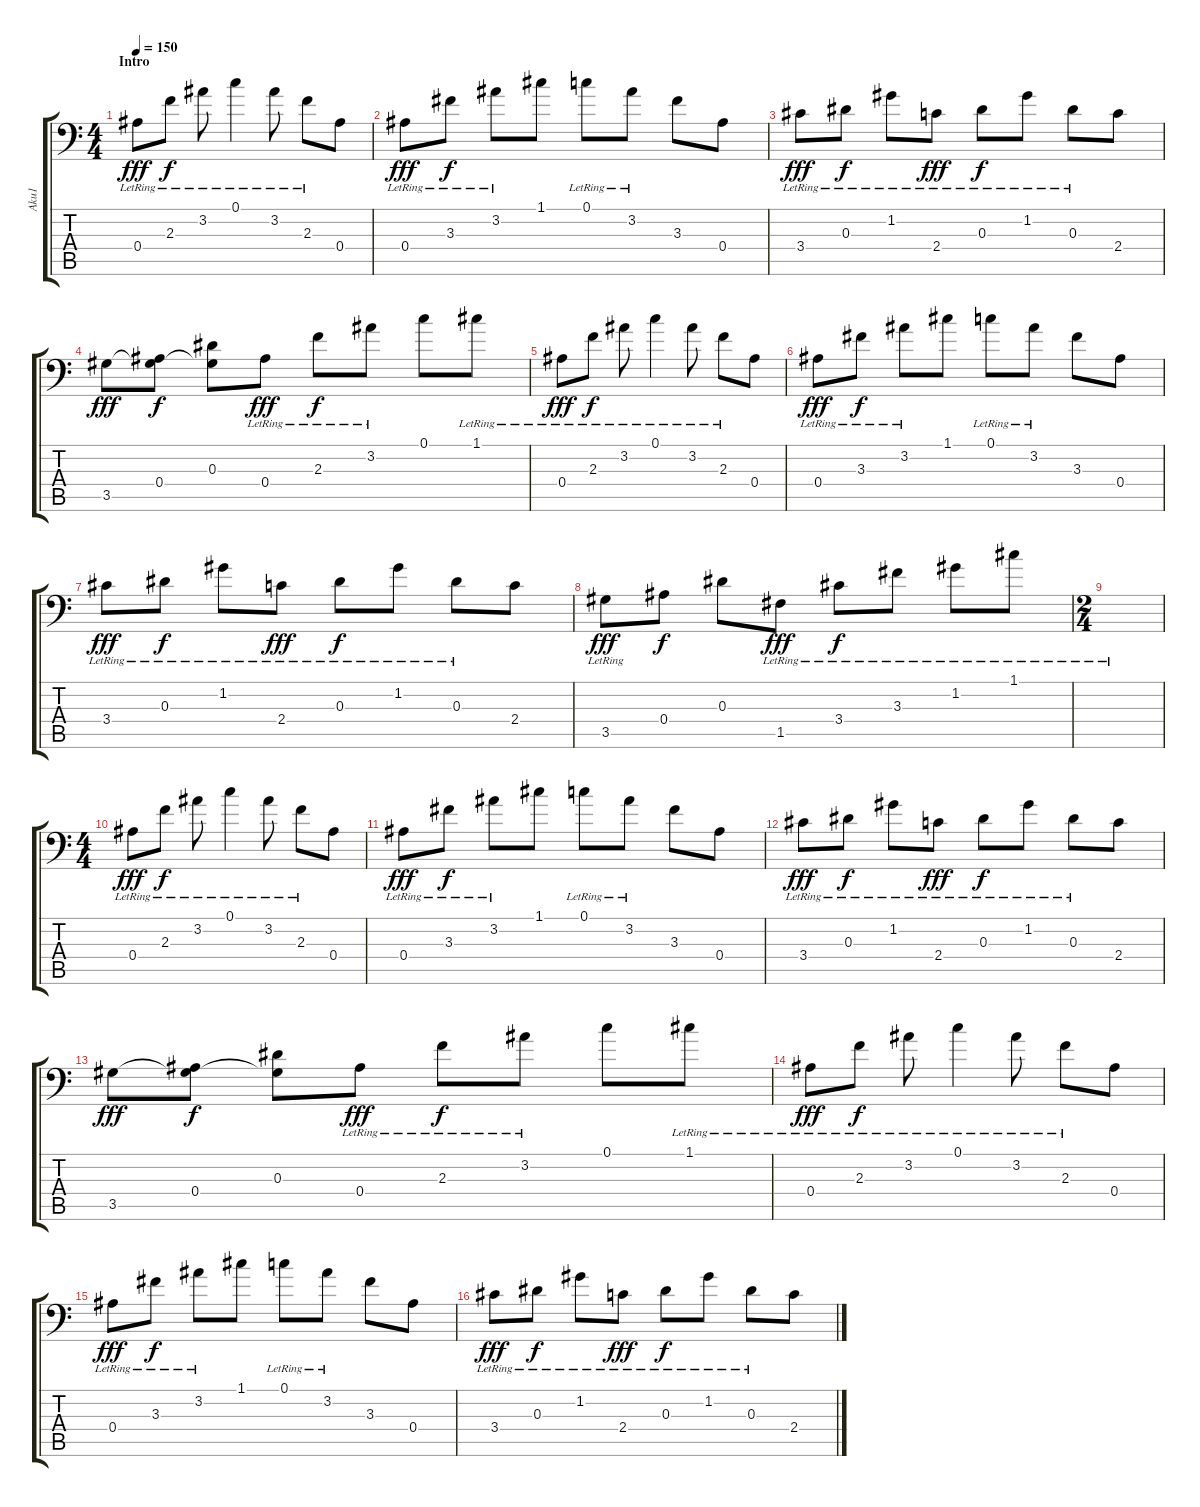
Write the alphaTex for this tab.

\track ("Aku1" "Aku1") {instrument acousticguitarsteel}
\staff {score tabs}
\tuning (C4 G3 Eb3 Bb2 F2 Bb1) {hide}
\ts (4 4)
\section ("" "Intro")
\tempo 150
\clef f4
\ks c
0.4{lr}.8{dy fff instrument acousticguitarsteel} 2.3{lr}.8{dy f} 3.2{lr}.8 0.1{lr}.4 3.2{lr}.8 2.3{lr}.8 0.4.8 |
0.4{lr}.8{dy fff} 3.3{lr}.8{dy f} 3.2{lr}.8 1.1.8 0.1{lr}.8 3.2{lr}.8 3.3.8 0.4.8 |
3.4{lr}.8{dy fff} 0.3{lr}.8{dy f} 1.2{lr}.8 2.4{lr}.8{dy fff} 0.3{lr}.8{dy f} 1.2{lr}.8 0.3{lr}.8 2.4.8 |
3.5.8{dy fff} (0.4 3.5{t}).8{dy f} (0.3 3.5{t}).8 0.4{lr}.8{dy fff} 2.3{lr}.8{dy f} 3.2{lr}.8 0.1.8 1.1{lr}.8 |
0.4{lr}.8{dy fff} 2.3{lr}.8{dy f} 3.2{lr}.8 0.1{lr}.4 3.2{lr}.8 2.3{lr}.8 0.4.8 |
0.4{lr}.8{dy fff} 3.3{lr}.8{dy f} 3.2{lr}.8 1.1.8 0.1{lr}.8 3.2{lr}.8 3.3.8 0.4.8 |
3.4{lr}.8{dy fff} 0.3{lr}.8{dy f} 1.2{lr}.8 2.4{lr}.8{dy fff} 0.3{lr}.8{dy f} 1.2{lr}.8 0.3{lr}.8 2.4.8 |
3.5{lr}.8{dy fff} 0.4.8{dy f} 0.3.8 1.5{lr}.8{dy fff} 3.4{lr}.8{dy f} 3.3{lr}.8 1.2{lr}.8 1.1{lr}.8 |
\ts (2 4)
|
\ts (4 4)
0.4{lr}.8{dy fff} 2.3{lr}.8{dy f} 3.2{lr}.8 0.1{lr}.4 3.2{lr}.8 2.3{lr}.8 0.4.8 |
0.4{lr}.8{dy fff} 3.3{lr}.8{dy f} 3.2{lr}.8 1.1.8 0.1{lr}.8 3.2{lr}.8 3.3.8 0.4.8 |
3.4{lr}.8{dy fff} 0.3{lr}.8{dy f} 1.2{lr}.8 2.4{lr}.8{dy fff} 0.3{lr}.8{dy f} 1.2{lr}.8 0.3{lr}.8 2.4.8 |
3.5.8{dy fff} (0.4 3.5{t}).8{dy f} (0.3 3.5{t}).8 0.4{lr}.8{dy fff} 2.3{lr}.8{dy f} 3.2{lr}.8 0.1.8 1.1{lr}.8 |
0.4{lr}.8{dy fff} 2.3{lr}.8{dy f} 3.2{lr}.8 0.1{lr}.4 3.2{lr}.8 2.3{lr}.8 0.4.8 |
0.4{lr}.8{dy fff} 3.3{lr}.8{dy f} 3.2{lr}.8 1.1.8 0.1{lr}.8 3.2{lr}.8 3.3.8 0.4.8 |
3.4{lr}.8{dy fff} 0.3{lr}.8{dy f} 1.2{lr}.8 2.4{lr}.8{dy fff} 0.3{lr}.8{dy f} 1.2{lr}.8 0.3{lr}.8 2.4.8
